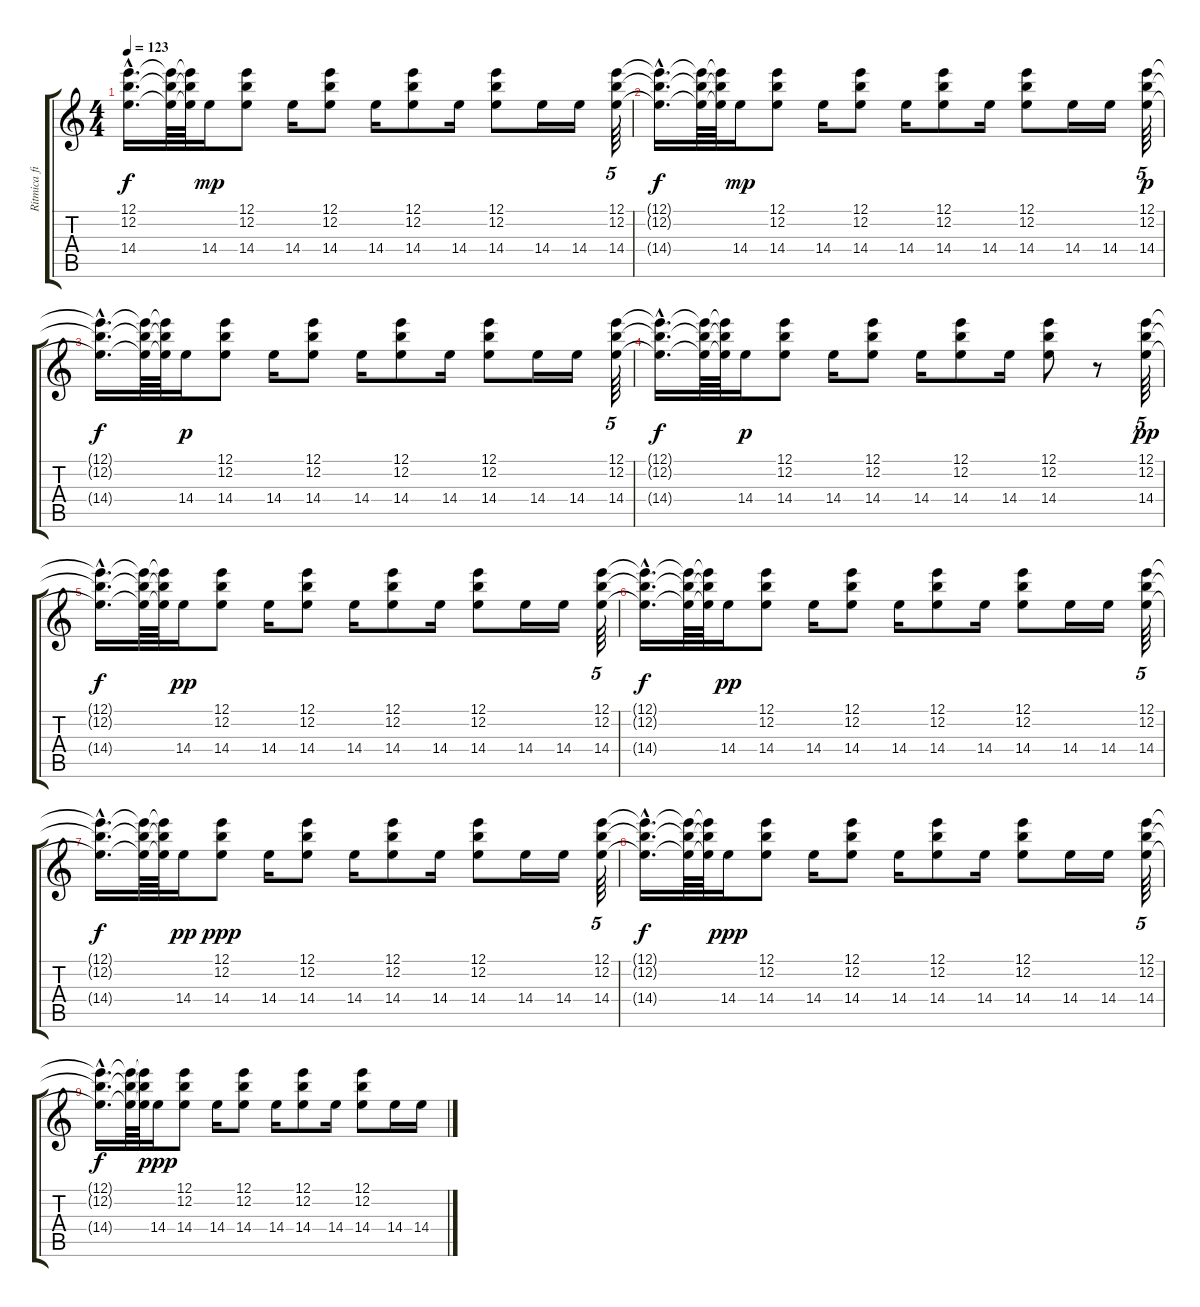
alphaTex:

\track ("Ritmica final" "Ritmica fi") {instrument overdrivenguitar}
\staff {score tabs}
\tuning (E4 B3 G3 D3 A2 E2) {hide}
\ts (4 4)
\tempo 123
\clef g2
\ks c
(12.1{hac t} 12.2{hac t} 14.4{hac t}).16{d dy f} (12.1{t} 12.2{t} 14.4{t}).64 (12.1{t} 12.2{t} 14.4{t}).64 14.4.16{dy mp} (12.1 12.2 14.4).8 14.4.16 (12.1 12.2 14.4).8 14.4.16 (12.1 12.2 14.4).8 14.4.16 (12.1 12.2 14.4).8 14.4.16 14.4.16 (12.1 12.2 14.4).64{tu (5 4)} |
(12.1{hac t} 12.2{hac t} 14.4{hac t}).16{d dy f} (12.1{t} 12.2{t} 14.4{t}).64 (12.1{t} 12.2{t} 14.4{t}).64 14.4.16{dy mp} (12.1 12.2 14.4).8 14.4.16 (12.1 12.2 14.4).8 14.4.16 (12.1 12.2 14.4).8 14.4.16 (12.1 12.2 14.4).8 14.4.16 14.4.16 (12.1 12.2 14.4).64{tu (5 4) dy p} |
(12.1{hac t} 12.2{hac t} 14.4{hac t}).16{d dy f} (12.1{t} 12.2{t} 14.4{t}).64 (12.1{t} 12.2{t} 14.4{t}).64 14.4.16{dy p} (12.1 12.2 14.4).8 14.4.16 (12.1 12.2 14.4).8 14.4.16 (12.1 12.2 14.4).8 14.4.16 (12.1 12.2 14.4).8 14.4.16 14.4.16 (12.1 12.2 14.4).64{tu (5 4)} |
(12.1{hac t} 12.2{hac t} 14.4{hac t}).16{d dy f} (12.1{t} 12.2{t} 14.4{t}).64 (12.1{t} 12.2{t} 14.4{t}).64 14.4.16{dy p} (12.1 12.2 14.4).8 14.4.16 (12.1 12.2 14.4).8 14.4.16 (12.1 12.2 14.4).8 14.4.16 (12.1 12.2 14.4).8 r.8 (12.1 12.2 14.4).64{tu (5 4) dy pp} |
(12.1{hac t} 12.2{hac t} 14.4{hac t}).16{d dy f} (12.1{t} 12.2{t} 14.4{t}).64 (12.1{t} 12.2{t} 14.4{t}).64 14.4.16{dy pp} (12.1 12.2 14.4).8 14.4.16 (12.1 12.2 14.4).8 14.4.16 (12.1 12.2 14.4).8 14.4.16 (12.1 12.2 14.4).8 14.4.16 14.4.16 (12.1 12.2 14.4).64{tu (5 4)} |
(12.1{hac t} 12.2{hac t} 14.4{hac t}).16{d dy f} (12.1{t} 12.2{t} 14.4{t}).64 (12.1{t} 12.2{t} 14.4{t}).64 14.4.16{dy pp} (12.1 12.2 14.4).8 14.4.16 (12.1 12.2 14.4).8 14.4.16 (12.1 12.2 14.4).8 14.4.16 (12.1 12.2 14.4).8 14.4.16 14.4.16 (12.1 12.2 14.4).64{tu (5 4)} |
(12.1{hac t} 12.2{hac t} 14.4{hac t}).16{d dy f} (12.1{t} 12.2{t} 14.4{t}).64 (12.1{t} 12.2{t} 14.4{t}).64 14.4.16{dy pp} (12.1 12.2 14.4).8{dy ppp} 14.4.16 (12.1 12.2 14.4).8 14.4.16 (12.1 12.2 14.4).8 14.4.16 (12.1 12.2 14.4).8 14.4.16 14.4.16 (12.1 12.2 14.4).64{tu (5 4)} |
(12.1{hac t} 12.2{hac t} 14.4{hac t}).16{d dy f} (12.1{t} 12.2{t} 14.4{t}).64 (12.1{t} 12.2{t} 14.4{t}).64 14.4.16{dy ppp} (12.1 12.2 14.4).8 14.4.16 (12.1 12.2 14.4).8 14.4.16 (12.1 12.2 14.4).8 14.4.16 (12.1 12.2 14.4).8 14.4.16 14.4.16 (12.1 12.2 14.4).64{tu (5 4)} |
(12.1{hac t} 12.2{hac t} 14.4{hac t}).16{d dy f} (12.1{t} 12.2{t} 14.4{t}).64 (12.1{t} 12.2{t} 14.4{t}).64 14.4.16{dy ppp} (12.1 12.2 14.4).8 14.4.16 (12.1 12.2 14.4).8 14.4.16 (12.1 12.2 14.4).8 14.4.16 (12.1 12.2 14.4).8 14.4.16 14.4.16
